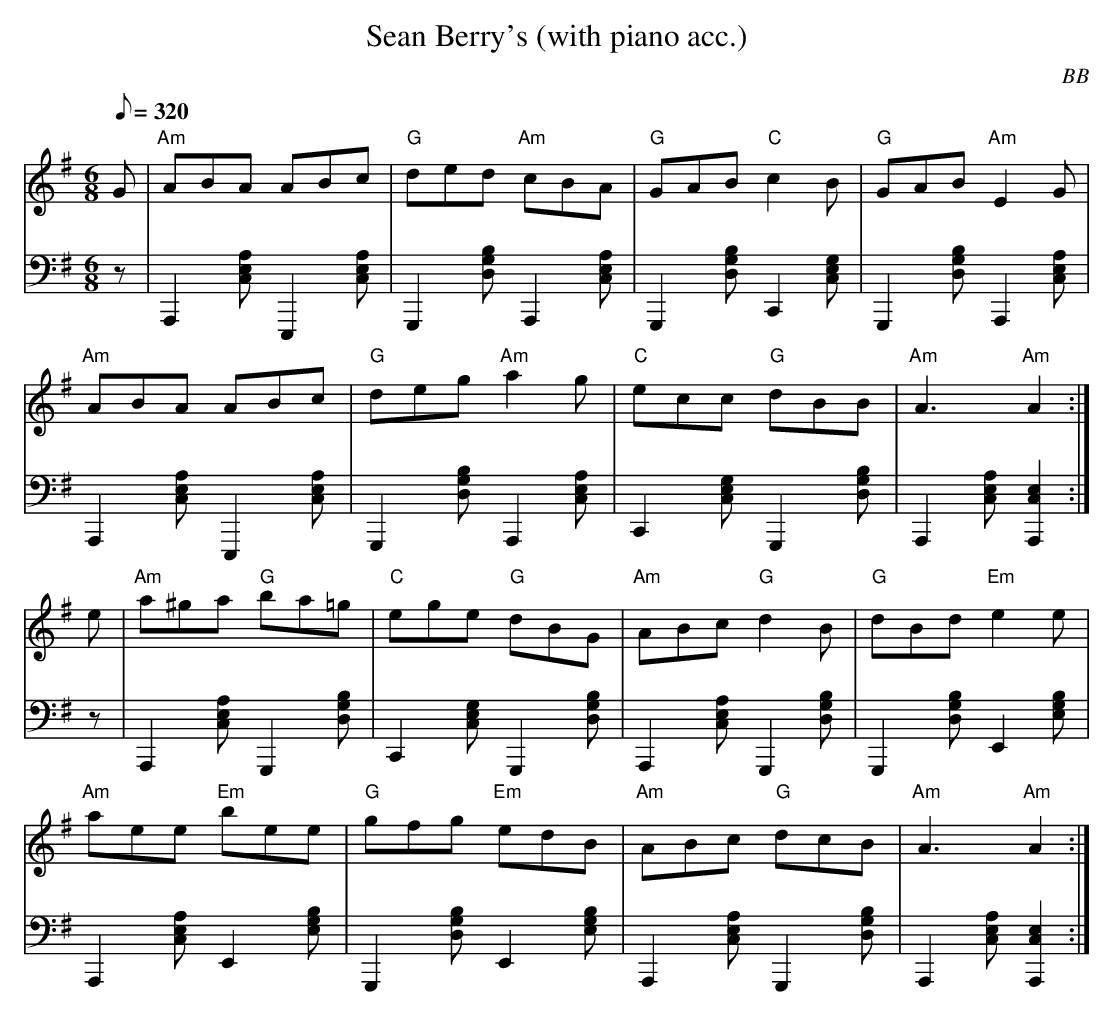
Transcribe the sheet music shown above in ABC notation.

X:1
T: Sean Berry's (with piano acc.)
C: BB
Q: 1/8=320
M: 6/8
L: 1/8
V: 1 program 1 110 %fiddle
V: 2 volume=70 clef=bass m=D program 1 01
K: Ador
[V:1] G|"Am"ABA ABc | "G"ded "Am"cBA |"G"GAB "C"c2 B | "G"GAB "Am"E2 G |
[V:2] z|A,,2[ACE]E,,2[ACE]|G,,2[GBD]A,,2[ACE]|G,,2[GBD]C,2[EGC]|G,,2[GBD]A,,2[ACE]|
[V:1] "Am"ABA ABc|"G"deg "Am"a2 g |"C"ecc "G"dBB |"Am"A3 "Am"A2 :|
[V:2]A,,2[ACE]E,,2[ACE]|G,,2[GBD]A,,2[ACE]|C,2[EGC]G,,2[GBD]|A,,2[ACE][A,,2C2E2]:|
[V:1] e|"Am"a^ga "G"ba=g |"C"ege "G"dBG |"Am"ABc "G"d2 B |"G"dBd "Em"e2 e |
[V:2] z|A,,2[ACE]G,,2[GBD]|C,2[EGC]G,,2[GBD]|A,,2[ACE]G,,2[GBD]|G,,2[GBD]E,2[EGB]|
[V:1] "Am"aee "Em"bee |"G"gfg "Em"edB |"Am"ABc "G"dcB|"Am"A3 "Am"A2 :|
[V:2] A,,2[ACE]E,2[EGB]|G,,2[GBD]E,2[EGB]|A,,2[ACE]G,,2[GBD]|A,,2[ACE][A,,2C2E2]:|
